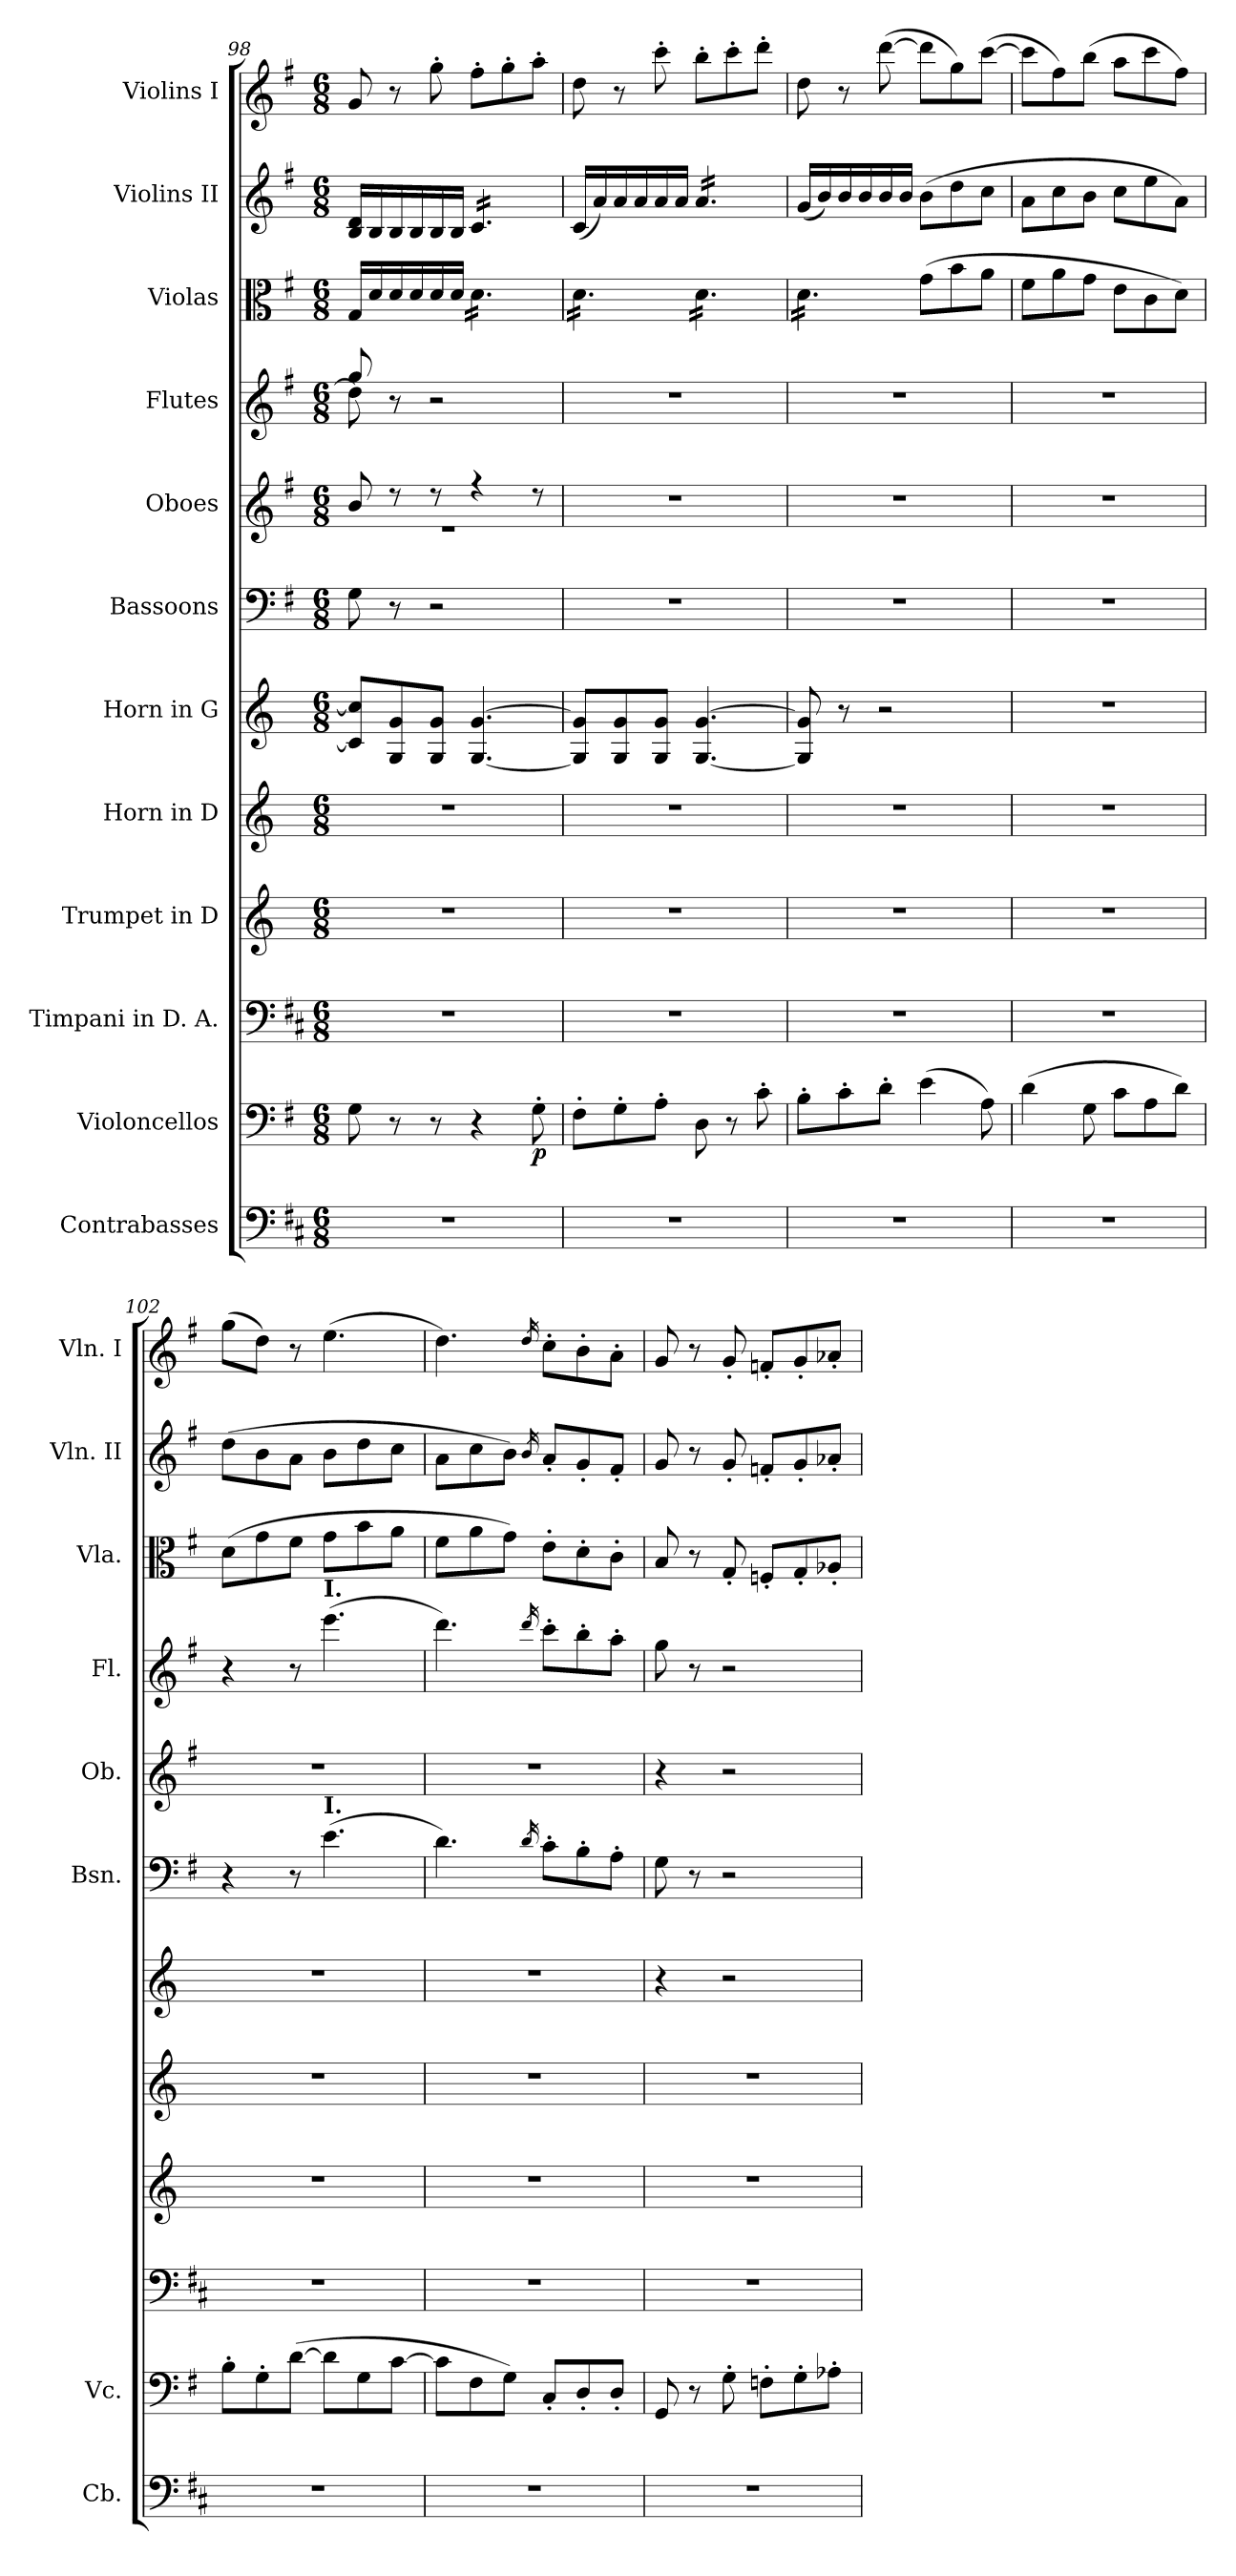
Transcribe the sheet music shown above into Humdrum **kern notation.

**kern	**kern	**dynam	**kern	**kern	**kern	**kern	**kern	**kern	**kern	**kern	**kern	**kern
*part12	*part11	*part11	*part10	*part9	*part8	*part7	*part6	*part5	*part4	*part3	*part2	*part1
*staff12	*staff11	*staff11	*staff10	*staff9	*staff8	*staff7	*staff6	*staff5	*staff4	*staff3	*staff2	*staff1
*I"Contrabasses	*I"Violoncellos	*	*I"Timpani in D. A.	*I"Trumpet in D	*I"Horn in D	*I"Horn in G	*I"Bassoons	*I"Oboes	*I"Flutes	*I"Violas	*I"Violins II	*I"Violins I
*I'Cb.	*I'Vc.	*	*	*	*	*	*I'Bsn.	*I'Ob.	*I'Fl.	*I'Vla.	*I'Vln. II	*I'Vln. I
*clefF4	*clefF4	*	*clefF4	*clefG2	*clefG2	*clefG2	*clefF4	*clefG2	*clefG2	*clefC3	*clefG2	*clefG2
*ITrd7c12	*	*	*	*ITrd-1c-2	*ITrd6c10	*ITrd3c5	*	*	*	*	*	*
*k[f#c#]	*k[f#]	*	*k[f#c#]	*k[f#c#]	*k[f#c#]	*k[f#]	*k[f#]	*k[f#]	*k[f#]	*k[f#]	*k[f#]	*k[f#]
*M6/8	*M6/8	*	*M6/8	*M6/8	*M6/8	*M6/8	*M6/8	*M6/8	*M6/8	*M6/8	*M6/8	*M6/8
=98	=98	=98	=98	=98	=98	=98	=98	=98	=98	=98	=98	=98
*	*	*	*	*	*	*	*	*^	*^	*	*	*
2.r	8G\	.	2.r	2.r	2.r	8G/] 8g/]L	8G\	8b/	2.r	8gg/	8dd\]	16G/LL	16B/ 16d/LL	8g/
.	.	.	.	.	.	.	.	.	.	.	.	16d/	16B/	.
.	8r	.	.	.	.	8D/ 8d/	8r	8r	.	8r	2ryy	16d/	16B/	8r
.	.	.	.	.	.	.	.	.	.	.	.	16d/	16B/	.
.	8r	.	.	.	.	8D/ 8d/J	2r	8r	.	2r	.	16d/	16B/	8gg'\
.	.	.	.	.	.	.	.	.	.	.	.	16d/JJ	16B/JJ	.
*	*	*	*	*	*	*	*	*	*	*	*	*tremolo	*	*
*	*	*	*	*	*	*	*	*	*	*	*	*	*tremolo	*
.	4r	.	.	.	.	[4.D/ [4.d/	.	4r	.	.	.	16d\LL	16c/LL	8ff#'\L
.	.	.	.	.	.	.	.	.	.	.	.	16d\	16c/	.
.	.	.	.	.	.	.	.	.	.	.	.	16d\	16c/	8gg'\
.	.	.	.	.	.	.	.	.	.	.	.	16d\	16c/	.
!	!	!LO:DY:b	!	!	!	!	!	!	!	!	!	!	!	!
.	8G'\	p	.	.	.	.	.	8r	.	.	8ryy	16d\	16c/	8aa'\J
.	.	.	.	.	.	.	.	.	.	.	.	16d\JJ	16c/JJ	.
*	*	*	*	*	*	*	*	*	*	*	*	*	*Xtremolo	*
*	*	*	*	*	*	*	*	*v	*v	*	*	*	*	*
*	*	*	*	*	*	*	*	*	*v	*v	*	*	*
=99	=99	=99	=99	=99	=99	=99	=99	=99	=99	=99	=99	=99
2.r	8F#'\L	.	2.r	2.r	2.r	8D/] 8d/]L	2.r	2.r	2.r	16d\LL	(<16c/LL	8dd\
.	.	.	.	.	.	.	.	.	.	16d\	16a/)	.
.	8G'\	.	.	.	.	8D/ 8d/	.	.	.	16d\	16a/	8r
.	.	.	.	.	.	.	.	.	.	16d\	16a/	.
.	8A'\J	.	.	.	.	8D/ 8d/J	.	.	.	16d\	16a/	8ccc'\
.	.	.	.	.	.	.	.	.	.	16d\JJ	16a/JJ	.
*	*	*	*	*	*	*	*	*	*	*	*tremolo	*
.	8D\	.	.	.	.	[4.D/ [4.d/	.	.	.	16d\LL	16a/LL	8bb'\L
.	.	.	.	.	.	.	.	.	.	16d\	16a/	.
.	8r	.	.	.	.	.	.	.	.	16d\	16a/	8ccc'\
.	.	.	.	.	.	.	.	.	.	16d\	16a/	.
.	8c'\	.	.	.	.	.	.	.	.	16d\	16a/	8ddd'\J
.	.	.	.	.	.	.	.	.	.	16d\JJ	16a/JJ	.
*	*	*	*	*	*	*	*	*	*	*	*Xtremolo	*
!!LO:PB:g=z
=100	=100	=100	=100	=100	=100	=100	=100	=100	=100	=100	=100	=100
2.r	8B'\L	.	2.r	2.r	2.r	8D/] 8d/]	2.r	2.r	2.r	16d\LL	(<16g/LL	8dd\
.	.	.	.	.	.	.	.	.	.	16d\	16b/)	.
.	8c'\	.	.	.	.	8r	.	.	.	16d\	16b/	8r
.	.	.	.	.	.	.	.	.	.	16d\	16b/	.
.	8d'\J	.	.	.	.	2r	.	.	.	16d\	16b/	(>[8ddd\
.	.	.	.	.	.	.	.	.	.	16d\JJ	16b/JJ	.
*	*	*	*	*	*	*	*	*	*	*Xtremolo	*	*
.	(>4e\	.	.	.	.	.	.	.	.	(>8g\L	(>8b\L	8ddd\L]
.	.	.	.	.	.	.	.	.	.	8b\	8dd\	8gg\)
.	8A\)	.	.	.	.	.	.	.	.	8a\J	8cc\J	(>[8ccc\J
=101	=101	=101	=101	=101	=101	=101	=101	=101	=101	=101	=101	=101
2.r	(>4d\	.	2.r	2.r	2.r	2.r	2.r	2.r	2.r	8f#\L	8a\L	8ccc\L]
.	.	.	.	.	.	.	.	.	.	8a\	8cc\	8ff#\)
.	8G\	.	.	.	.	.	.	.	.	8g\J	8b\J	(>8bb\J
.	8c\L	.	.	.	.	.	.	.	.	8e\L	8cc\L	8aa\L
.	8A\	.	.	.	.	.	.	.	.	8c\	8ee\	8ccc\
.	8d\J)	.	.	.	.	.	.	.	.	8d\J)	8a\J)	8ff#\J)
=102	=102	=102	=102	=102	=102	=102	=102	=102	=102	=102	=102	=102
2.r	8B'\L	.	2.r	2.r	2.r	2.r	4r	2.r	4r	(>8d\L	(>8dd\L	(>8gg\L
.	8G'\	.	.	.	.	.	.	.	.	8g\	8b\	8dd\J)
.	(>[8d\J	.	.	.	.	.	8r	.	8r	8f#\J	8a\J	8r
!	!	!	!	!	!	!	!	!	!LO:TX:a:B:t=I.	!	!	!
!	!	!	!	!	!	!	!LO:TX:a:B:t=I.	!	!	!	!	!
.	8d\L]	.	.	.	.	.	(>4.e\	.	(>4.eee\	8g\L	8b\L	(>4.ee\
.	8G\	.	.	.	.	.	.	.	.	8b\	8dd\	.
.	[8c\J	.	.	.	.	.	.	.	.	8a\J	8cc\J	.
=103	=103	=103	=103	=103	=103	=103	=103	=103	=103	=103	=103	=103
2.r	8c\L]	.	2.r	2.r	2.r	2.r	4.d\)	2.r	4.ddd\)	8f#\L	8a\L	4.dd\)
.	8F#\	.	.	.	.	.	.	.	.	8a\	8cc\	.
.	8G\J)	.	.	.	.	.	.	.	.	8g\J)	8b\J)	.
.	.	.	.	.	.	.	16qd/	.	16qddd/	.	16qb/	16qdd/
.	8C'/L	.	.	.	.	.	8c'\L	.	8ccc'\L	8e'\L	8a'/L	8cc'\L
.	8D'/	.	.	.	.	.	8B'\	.	8bb'\	8d'\	8g'/	8b'\
.	8D'/J	.	.	.	.	.	8A'\J	.	8aa'\J	8c'\J	8f#'/J	8a'\J
=104	=104	=104	=104	=104	=104	=104	=104	=104	=104	=104	=104	=104
2.r	8GG/	.	2.r	2.r	2.r	4r	8G\	4r	8gg\	8B/	8g/	8g/
.	8r	.	.	.	.	.	8r	.	8r	8r	8r	8r
.	8G'\	.	.	.	.	2r	2r	2r	2r	8G'/	8g'/	8g'/
.	8Fn'\L	.	.	.	.	.	.	.	.	8Fn'/L	8fn'/L	8fn'/L
.	8G'\	.	.	.	.	.	.	.	.	8G'/	8g'/	8g'/
.	8A-X'\J	.	.	.	.	.	.	.	.	8A-X'/J	8a-X'/J	8a-X'/J
=	=	=	=	=	=	=	=	=	=	=	=	=
*-	*-	*-	*-	*-	*-	*-	*-	*-	*-	*-	*-	*-
